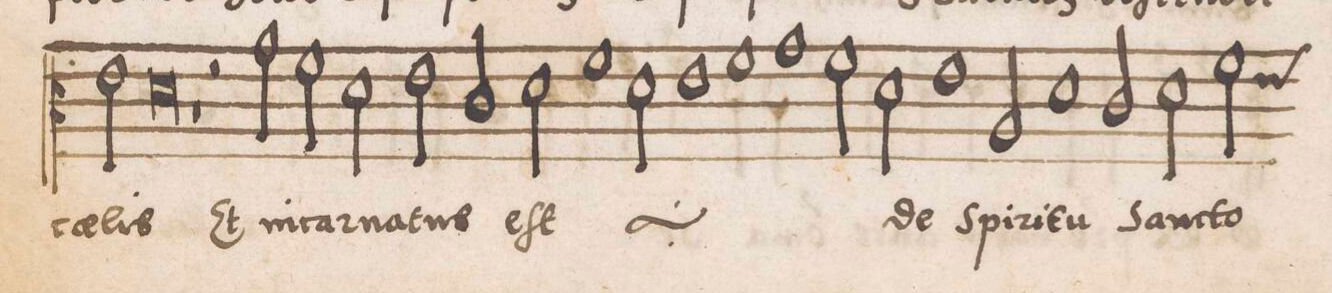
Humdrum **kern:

**kern	**text
*I"CANTVS	*
*clefC3	*
*k[]	*
*met(c|)	*
*M2/1	*
2e\	c(ae)-
0d	-lis
=60	=60
1r	.
=61	=61
2r	.
2g\	Et
2f\	in-
2d\	-car-
=62	=62
2e\	-na-
2c/	-tus
2d\	eſt
*	*ij
1f	in-
=63	=63
2d\	-car-
1e	-na-
=64	=64
1f	.
1g	-tus
=65	=65
2f\	eſt
*	*Xij
2d\	de
1e	Spi-
=66	=66
2A/	-ri-
1d	-tu
2c/	San-
=67	=67
2d\	.
*custos:e	*
2f\	-cto
*-	*-
